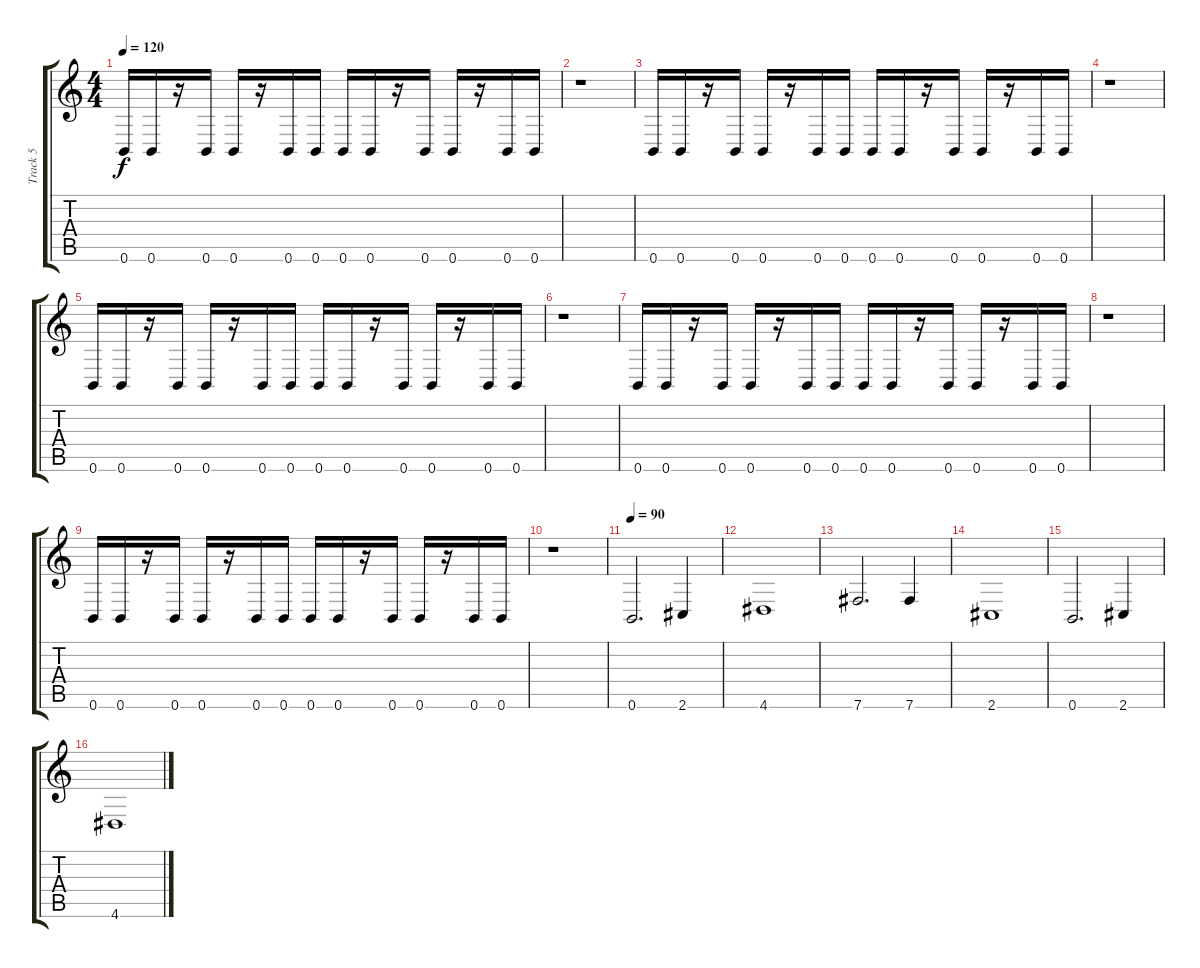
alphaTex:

\track ("Track 5" "Track 5") {instrument electricbasspick}
\staff {score tabs}
\tuning (Db4 Ab3 E3 B2 Gb2 B1) {hide}
\ts (4 4)
\tempo 120
\clef g2
\ks c
0.6.16{dy f} 0.6.16 r.16 0.6.16 0.6.16 r.16 0.6.16 0.6.16 0.6.16 0.6.16 r.16 0.6.16 0.6.16 r.16 0.6.16 0.6.16 |
r.1 |
0.6.16 0.6.16 r.16 0.6.16 0.6.16 r.16 0.6.16 0.6.16 0.6.16 0.6.16 r.16 0.6.16 0.6.16 r.16 0.6.16 0.6.16 |
r.1 |
0.6.16 0.6.16 r.16 0.6.16 0.6.16 r.16 0.6.16 0.6.16 0.6.16 0.6.16 r.16 0.6.16 0.6.16 r.16 0.6.16 0.6.16 |
r.1 |
0.6.16 0.6.16 r.16 0.6.16 0.6.16 r.16 0.6.16 0.6.16 0.6.16 0.6.16 r.16 0.6.16 0.6.16 r.16 0.6.16 0.6.16 |
r.1 |
0.6.16 0.6.16 r.16 0.6.16 0.6.16 r.16 0.6.16 0.6.16 0.6.16 0.6.16 r.16 0.6.16 0.6.16 r.16 0.6.16 0.6.16 |
r.1 |
\tempo 90
0.6.2{d} 2.6.4 |
4.6.1 |
7.6.2{d} 7.6.4 |
2.6.1 |
0.6.2{d} 2.6.4 |
4.6.1
